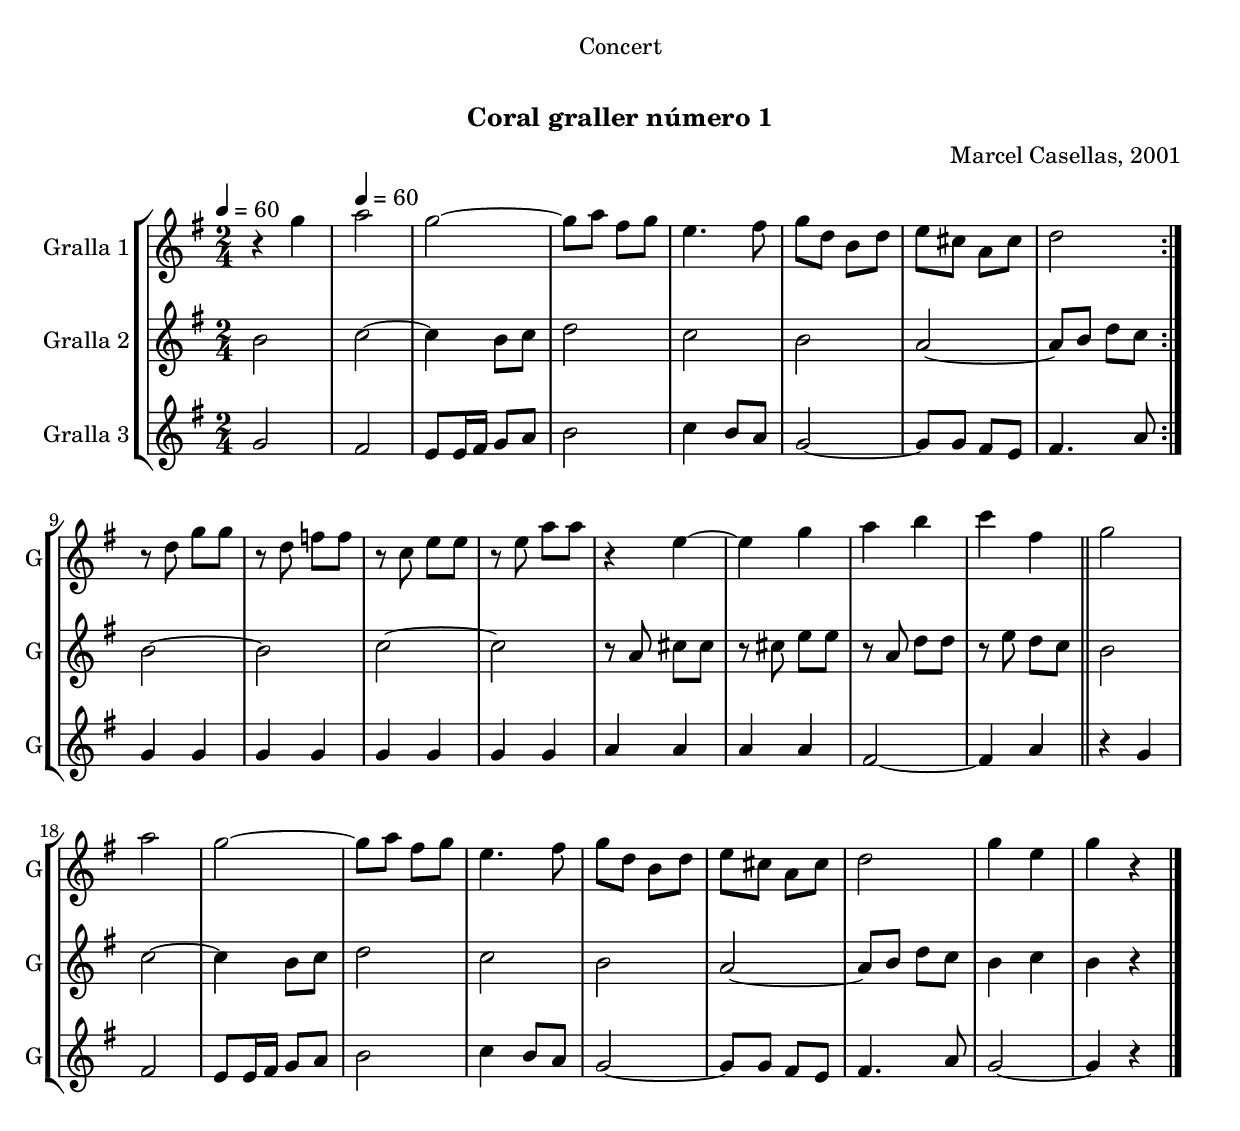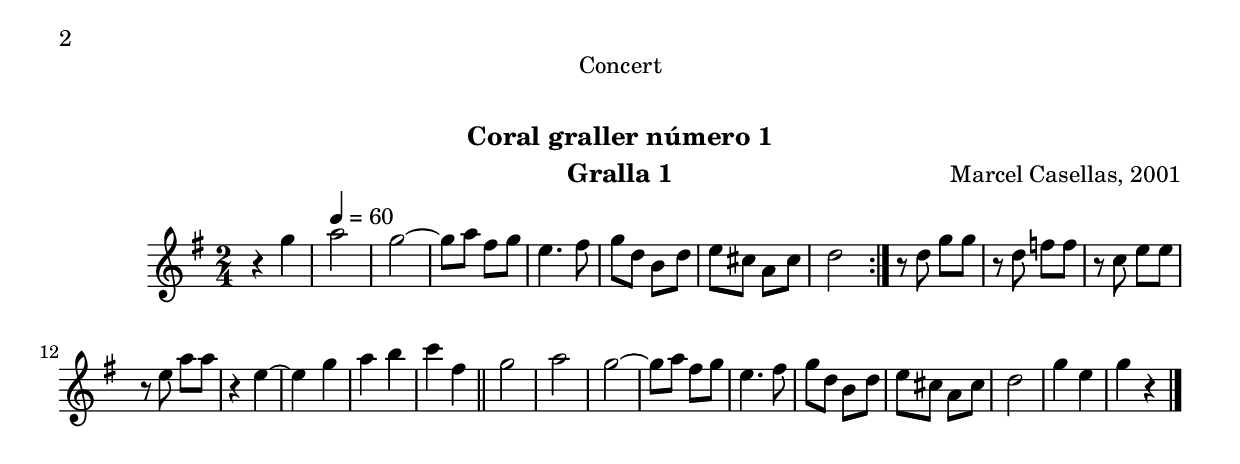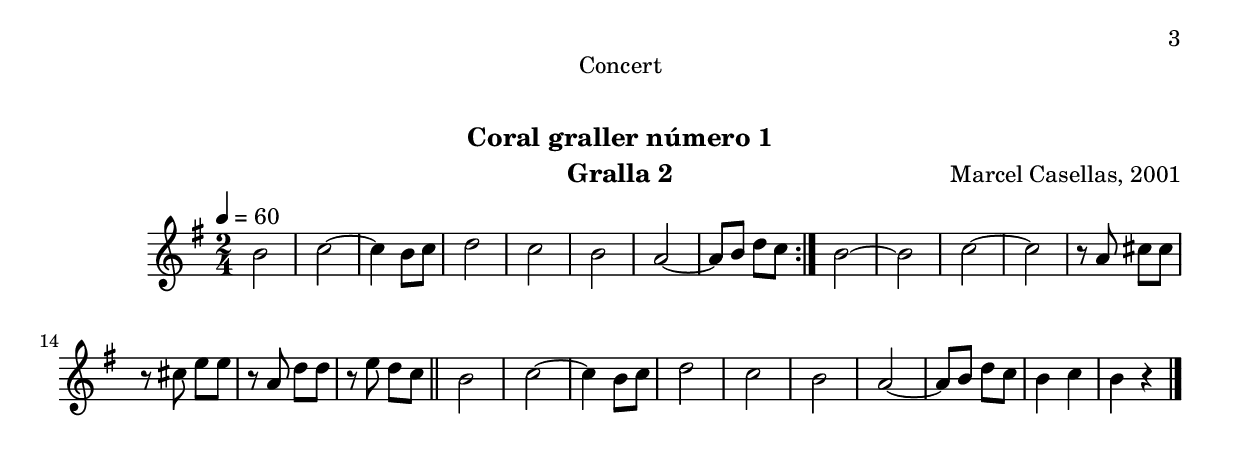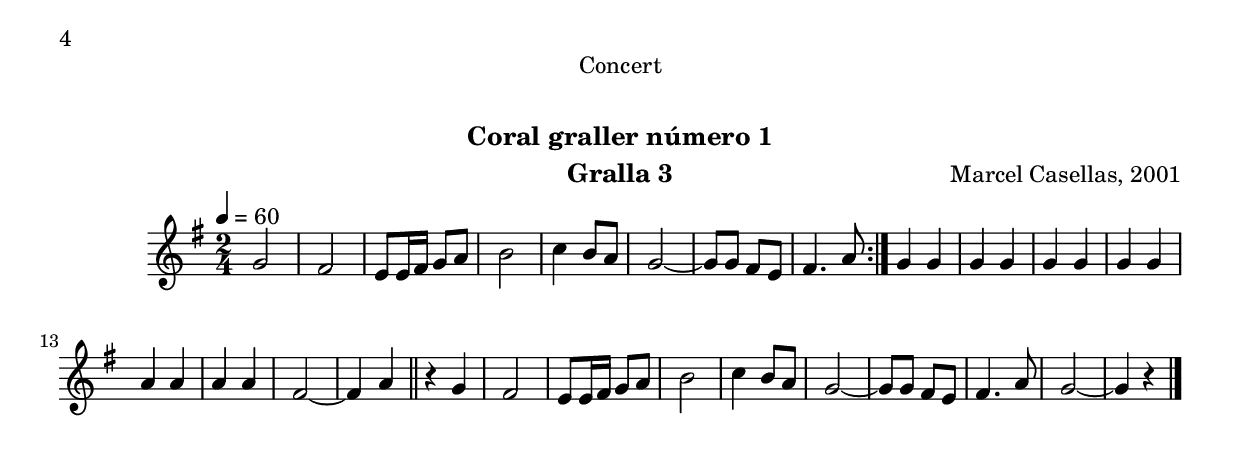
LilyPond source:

\version "2.16.0"

\header {
  dedication="Concert"
  title="  "
  subtitle="Coral graller número 1"
  subsubtitle=""
  poet=""
  meter=""
  piece=""
  composer="Marcel Casellas, 2001"
  arranger=""
  opus=""
  instrument=""
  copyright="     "
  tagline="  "
}

liniaroAa =
\relative g''
{
  \clef treble
  \key g \major
  \time 2/4
  \repeat volta 2 { r4 g \tempo 4 = 60  |
  a2  |
  g2 ~  |
  g8 a fis g  |
  %05
  e4. fis8  |
  g8 d b d  |
  e8 cis a cis  |
  d2  | }
  r8 d g g  |
  %10
  r8 d f f  |
  r8 c e e  |
  r8 e a a  |
  r4 e ~  |
  e4 g  |
  %15
  a4 b  |
  c4 fis,  \bar "||"
  g2  |
  a2  |
  g2 ~  |
  %20
  g8 a fis g  |
  e4. fis8  |
  g8 d b d  |
  e8 cis a cis  |
  d2  |
  %25
  g4 e  |
  g4 r  \bar "|."
}

liniaroAb =
\relative b'
{
  \tempo 4 = 60
  \clef treble
  \key g \major
  \time 2/4
  \repeat volta 2 { b2  |
  c2 ~  |
  c4 b8 c  |
  d2  |
  %05
  c2  |
  b2  |
  a2 ~  |
  a8 b d c  | }
  b2 ~  |
  %10
  b2  |
  c2 ~  |
  c2  |
  r8 a cis cis  |
  r8 cis e e  |
  %15
  r8 a, d d  |
  r8 e d c  \bar "||"
  b2  |
  c2 ~  |
  c4 b8 c  |
  %20
  d2  |
  c2  |
  b2  |
  a2 ~  |
  a8 b d c  |
  %25
  b4 c  |
  b4 r  \bar "|."
}

liniaroAc =
\relative g'
{
  \tempo 4 = 60
  \clef treble
  \key g \major
  \time 2/4
  \repeat volta 2 { g2  |
  fis2  |
  e8 e16 fis g8 a  |
  b2  |
  %05
  c4 b8 a  |
  g2 ~  |
  g8 g fis e  |
  fis4. a8  | }
  g4 g  |
  %10
  g4 g  |
  g4 g  |
  g4 g  |
  a4 a  |
  a4 a  |
  %15
  fis2 ~  |
  fis4 a  \bar "||"
  r4 g  |
  fis2  |
  e8 e16 fis g8 a  |
  %20
  b2  |
  c4 b8 a  |
  g2 ~  |
  g8 g fis e  |
  fis4. a8  |
  %25
  g2 ~  |
  g4 r  \bar "|."
}

\bookpart {
  \score {
    \new StaffGroup {
      \override Score.RehearsalMark #'self-alignment-X = #LEFT
      <<
        \new Staff \with {instrumentName = #"Gralla 1" shortInstrumentName = #"G"} \liniaroAa
        \new Staff \with {instrumentName = #"Gralla 2" shortInstrumentName = #"G"} \liniaroAb
        \new Staff \with {instrumentName = #"Gralla 3" shortInstrumentName = #"G"} \liniaroAc
      >>
    }
    \layout {}
  }\score { \unfoldRepeats
    \new StaffGroup {
      \override Score.RehearsalMark #'self-alignment-X = #LEFT
      <<
        \new Staff \with {instrumentName = #"Gralla 1" shortInstrumentName = #"G"} \liniaroAa
        \new Staff \with {instrumentName = #"Gralla 2" shortInstrumentName = #"G"} \liniaroAb
        \new Staff \with {instrumentName = #"Gralla 3" shortInstrumentName = #"G"} \liniaroAc
      >>
    }
    \midi {}
  }
}

\bookpart {
  \header {instrument="Gralla 1"}
  \score {
    \new StaffGroup {
      \override Score.RehearsalMark #'self-alignment-X = #LEFT
      <<
        \new Staff \liniaroAa
      >>
    }
    \layout {}
  }\score { \unfoldRepeats
    \new StaffGroup {
      \override Score.RehearsalMark #'self-alignment-X = #LEFT
      <<
        \new Staff \liniaroAa
      >>
    }
    \midi {}
  }
}

\bookpart {
  \header {instrument="Gralla 2"}
  \score {
    \new StaffGroup {
      \override Score.RehearsalMark #'self-alignment-X = #LEFT
      <<
        \new Staff \liniaroAb
      >>
    }
    \layout {}
  }\score { \unfoldRepeats
    \new StaffGroup {
      \override Score.RehearsalMark #'self-alignment-X = #LEFT
      <<
        \new Staff \liniaroAb
      >>
    }
    \midi {}
  }
}

\bookpart {
  \header {instrument="Gralla 3"}
  \score {
    \new StaffGroup {
      \override Score.RehearsalMark #'self-alignment-X = #LEFT
      <<
        \new Staff \liniaroAc
      >>
    }
    \layout {}
  }\score { \unfoldRepeats
    \new StaffGroup {
      \override Score.RehearsalMark #'self-alignment-X = #LEFT
      <<
        \new Staff \liniaroAc
      >>
    }
    \midi {}
  }
}

